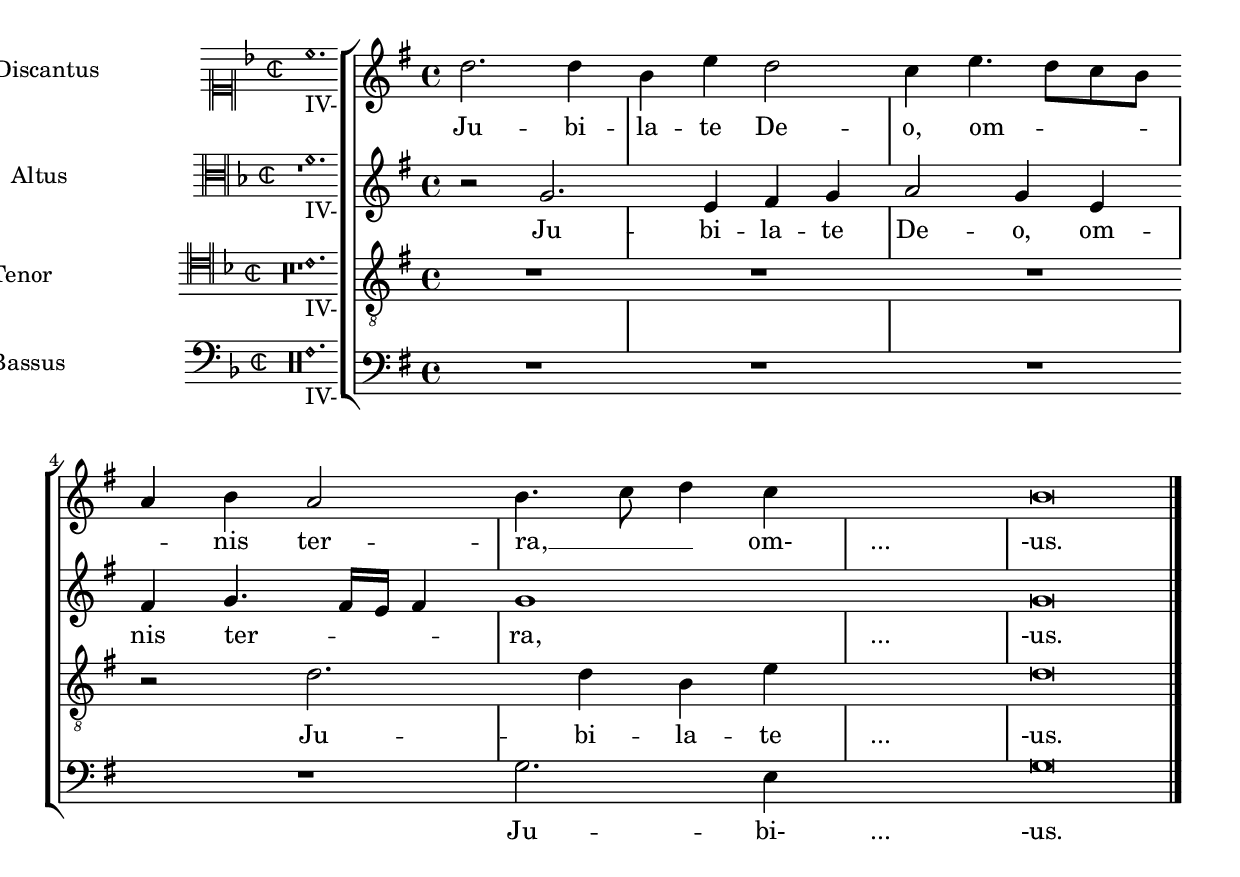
%% Do not edit this file; it is automatically
%% generated from LSR http://lsr.dsi.unimi.it
%% This file is in the public domain.
\version "2.12.2"

\header {
  lsrtags = "ancient-notation, tweaks-and-overrides"

%% Translation of GIT committish: a874fda3641c9e02f61be5c41b215b8304b8ed00
  texidoces = "
A modo de alternativa para obtener auténticos «incipit»
independientes de la partitura principal, se incluyen como
elemento de marcado en el campo que se usa normalmente para el
nombre del instrumento. Por el momento, la letra sólo se puede
añadir como marcado directo. Por desgracia, su espaciado no es
análogo al de la letra principal.

"
  doctitlees = "Transcripción de música antigua con incipit"

  texidoc = "
As a workaround to get real incipits which are independent from the
main score these are included as a markup into the field normally used
for the instrument name. As for now lyrics can only be added as a
direct markup. It doesn't unfortunately conform with the spacing of the
main lyrics.

"
  doctitle = "Transcription of Ancient music with incipit"
} % begin verbatim

global = {
  \set Score.skipBars = ##t
  \key g \major
  \time 4/4
  %make the staff lines invisible on staves
  \override Staff.BarLine #'transparent = ##t
  \skip 1*8 % the actual music
  % let finis bar go through all staves
  \override Staff.BarLine #'transparent = ##f
  % finis bar
  \bar "|."
}

discantusNotes = {
  \transpose c' c'' {
    \clef treble
    d'2. d'4 |
    b e' d'2 |
    c'4 e'4.( d'8 c' b |
    a4) b a2 |
    b4.( c'8 d'4) c'4 |
    \once \override NoteHead #'transparent = ##t c'1 |
    b\breve |
  }
}

discantusLyrics = \lyricmode {
  Ju -- bi -- |
  la -- te De -- |
  o, om --
  nis ter -- |
  ra, __ om- |
  "..." |
  -us. |
}

altusNotes = {
  \transpose c' c'' {
    \clef treble
    r2 g2. e4 fis g | % two bars
    a2 g4 e |
    fis g4.( fis16 e fis4) |
    g1 |
    \once \override NoteHead #'transparent = ##t g1 |
    g\breve |
  }
}

altusLyrics = \lyricmode {
  Ju -- bi -- la -- te | % two bars
  De -- o, om -- |
  nis ter -- ra, |
  "..." |
  -us. |
}

tenorNotes = {
  \transpose c' c' {
    \clef "treble_8"
    R1 |
    R1 |
    R1 |
    r2 d'2. d'4 b e' | % two bars
    \once \override NoteHead #'transparent = ##t e'1 |
    d'\breve |
  }
}

tenorLyrics = \lyricmode {
  Ju -- bi -- la -- te | % two bars
  "..." |
  -us.
}

bassusNotes = {
  \transpose c' c' {
    \clef bass
    R1 |
    R1 |
    R1 |
    R1 |
    g2. e4 |
    \once \override NoteHead #'transparent = ##t e1 |
    g\breve |
  }
}

bassusLyrics = \lyricmode {
  Ju -- bi- |
  "..." |
  -us.
}

incipitDiscantus = \markup {
  \score {
    {
      \set Staff.instrumentName = #"Discantus "
      \override NoteHead #'style = #'neomensural
      \override Rest #'style = #'neomensural
      \override Staff.TimeSignature #'style = #'neomensural
      \cadenzaOn
      \clef "neomensural-c1"
      \key f \major
      \time 2/2
      c''1._"IV-" s2  %two bars
      \skip 1*8 % eight bars
    }
    \layout {
      \context {
        \Voice
        \remove "Ligature_bracket_engraver"
        \consists "Mensural_ligature_engraver"
      }
      line-width = 4.5\cm
    }
  }
}

incipitAltus = \markup {
  \score {
    {
      \set Staff.instrumentName = #"Altus "
      \override NoteHead #'style = #'neomensural
      \override Rest #'style = #'neomensural
      \override Staff.TimeSignature #'style = #'neomensural
      \cadenzaOn
      \clef "neomensural-c3"
      \key f \major
      \time 2/2
      r1        % one bar
      f'1._"IV-" s2   % two bars
      \skip 1*7 % seven bars
    }
    \layout {
      \context {
        \Voice
        \remove "Ligature_bracket_engraver"
        \consists "Mensural_ligature_engraver"
      }
      line-width = 4.5\cm
    }
  }
}

incipitTenor = \markup {
  \score {
    {
      \set Staff.instrumentName = #"Tenor  "
      \override NoteHead #'style = #'neomensural
      \override Rest #'style = #'neomensural
      \override Staff.TimeSignature #'style = #'neomensural
      \cadenzaOn
      \clef "neomensural-c4"
      \key f \major
      \time 2/2
      r\longa   % four bars
      r\breve   % two bars
      r1        % one bar
      c'1._"IV-" s2   % two bars
      \skip 1   % one bar
    }
    \layout {
      \context {
        \Voice
        \remove "Ligature_bracket_engraver"
        \consists "Mensural_ligature_engraver"
      }
      line-width = 4.5\cm
    }
  }
}

incipitBassus = \markup {
  \score {
    {
      \set Staff.instrumentName = #"Bassus  "
      \override NoteHead #'style = #'neomensural
      \override Rest #'style = #'neomensural
      \override Staff.TimeSignature #'style = #'neomensural
      \cadenzaOn
      \clef "bass"
      \key f \major
      \time 2/2
      % incipit
      r\maxima  % eight bars
      f1._"IV-" s2    % two bars
    }
    \layout {
      \context {
        \Voice
        \remove "Ligature_bracket_engraver"
        \consists "Mensural_ligature_engraver"
      }
      line-width = 4.5\cm
    }
  }
}

%StaffGroup is used instead of ChoirStaff to get bar lines between systems
\score {
  <<
    \new StaffGroup = choirStaff <<
      \new Voice = "discantusNotes" <<
        \global
        \set Staff.instrumentName = \incipitDiscantus
        \discantusNotes
      >>
      \new Lyrics = "discantusLyrics" \lyricsto discantusNotes { \discantusLyrics }

      \new Voice = "altusNotes" <<
        \global
        \set Staff.instrumentName = \incipitAltus
        \altusNotes
      >>
      \new Lyrics = "altusLyrics" \lyricsto altusNotes { \altusLyrics }

      \new Voice = "tenorNotes" <<
        \global
        \set Staff.instrumentName = \incipitTenor
        \tenorNotes
      >>
      \new Lyrics = "tenorLyrics" \lyricsto tenorNotes { \tenorLyrics }

      \new Voice = "bassusNotes" <<
        \global
        \set Staff.instrumentName = \incipitBassus
        \bassusNotes
      >>
    >>
    \new Lyrics = "bassusLyrics" \lyricsto bassusNotes { \bassusLyrics }
    %Keep the bass lyrics outside of the staff group to avoid bar lines
    %between the lyrics.
  >>

  \layout {
    \context {
      \Score
      % no bars in staves
      \override BarLine #'transparent = ##t
    }
    % the next three instructions keep the lyrics between the bar lines
    \context {
      \Lyrics
      \consists "Bar_engraver"
      \override BarLine #'transparent = ##t
    }
    \context {
      \StaffGroup
      \consists "Separating_line_group_engraver"
    }
    \context {
      \Voice
      % no slurs
      \override Slur #'transparent = ##t
      % Comment in the below "\remove" command to allow line
      % breaking also at those barlines where a note overlaps
      % into the next bar.  The command is commented out in this
      % short example score, but especially for large scores, you
      % will typically yield better line breaking and thus improve
      % overall spacing if you comment in the following command.
      %\remove "Forbid_line_break_engraver"
    }
    indent = 5\cm
  }
}

